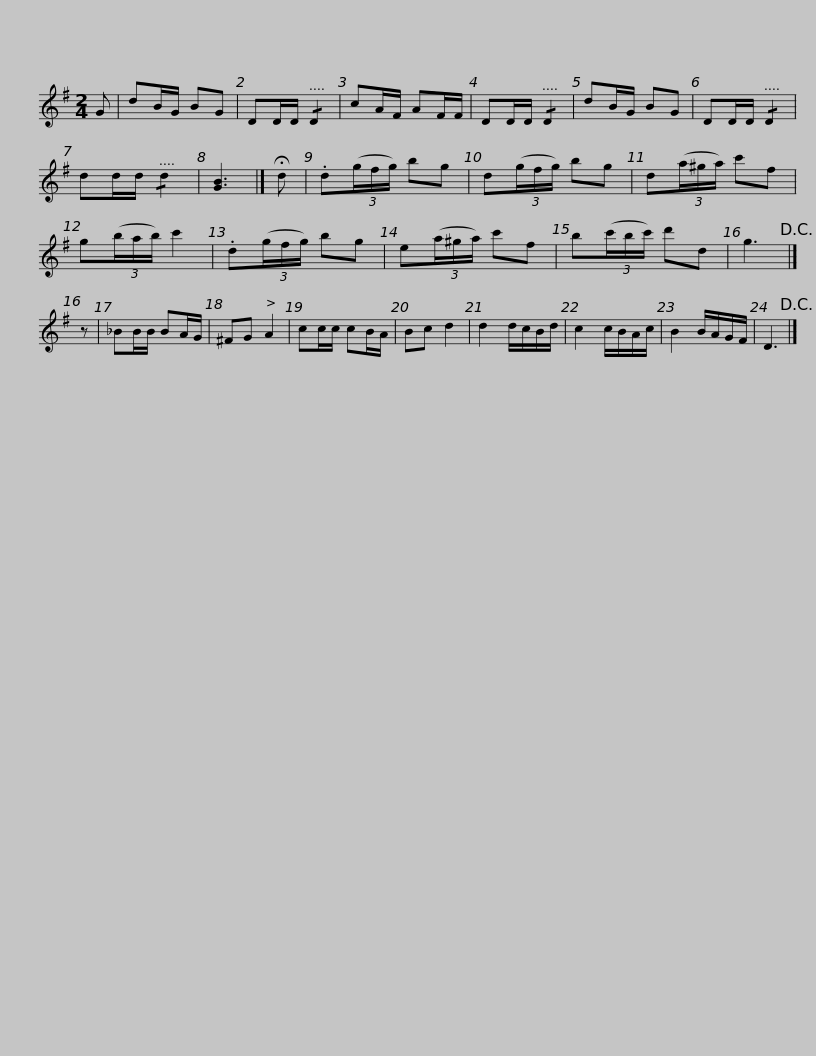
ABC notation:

X:1
L:1/8
M:2/4
I:linebreak $
K:G
V:1 treble
V:1
 G | dB/G/ BG | DD/D/ !/!D2 | cA/F/ AF/F/ | DD/D/ !/!D2 | %5
 dB/G/ BG | DD/D/ !/!D2 | dd/d/ !/!d2 | [GB]3 |] !fermata!d | %10
 .d(3(g/f/g/) bg |$ d(3(g/f/g/) bg | d(3(a/^g/a/) c'f | g(3(b/a/b/) c'2 | .d(3(g/f/g/) bg | %15
 e(3(a/^g/a/) c'f | b(3(c'/b/c'/) d'd | g3!D.C.! |] z |$ _BB/B/ BA/G/ | %20
 ^FG A2 | cc/c/ cB/A/ | Bc d2 | d2 d/c/B/d/ | c2 c/B/A/c/ | %25
 B2 B/A/G/F/ | D3!D.C.! |] %27
